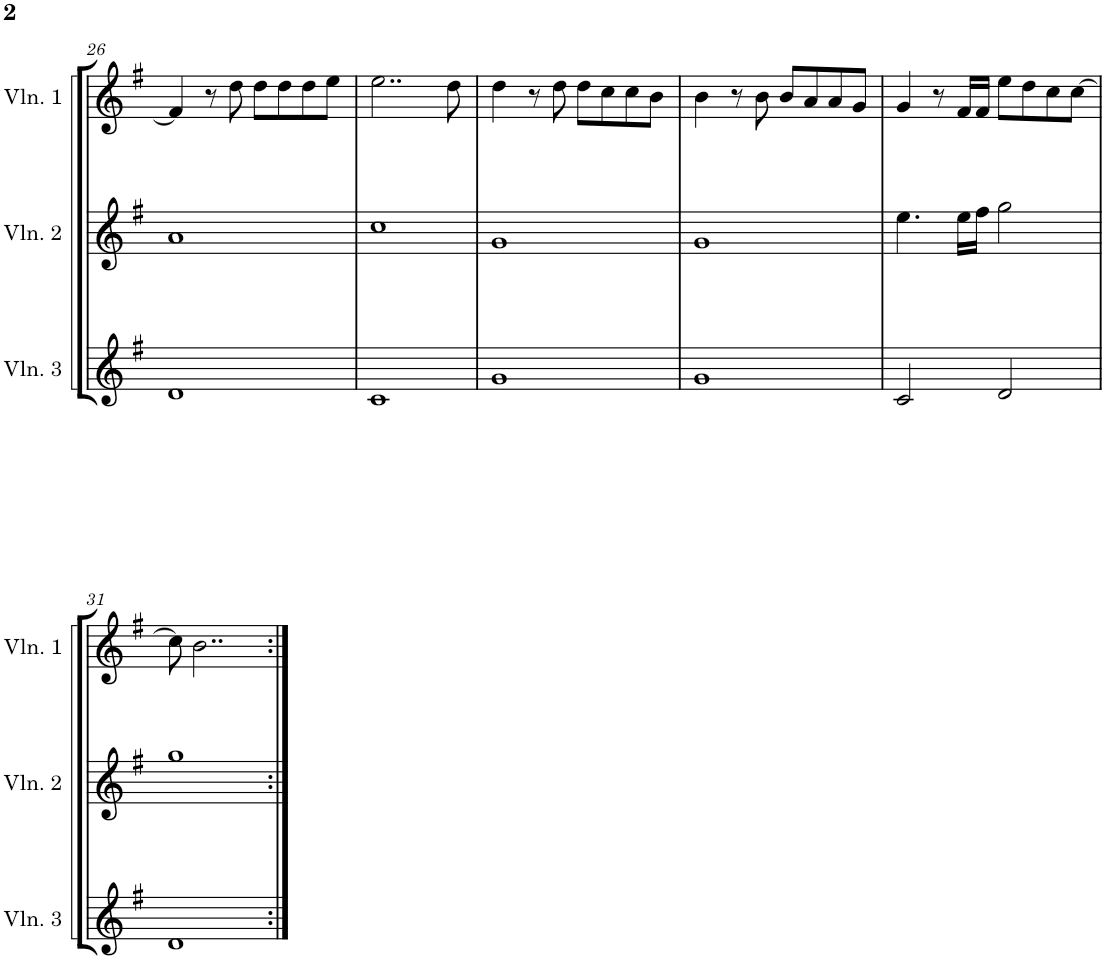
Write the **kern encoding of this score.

**kern	**kern	**kern
*part3	*part2	*part1
*staff3	*staff2	*staff1
*I"Violin 3	*I"Violin 2	*I"Violin 1
*I'Vln. 3	*I'Vln. 2	*I'Vln. 1
!!LO:PB:g=z
*clefG2	*clefG2	*clefG2
*k[f#]	*k[f#]	*k[f#]
*M4/4	*M4/4	*M4/4
=26	=26	=26
1d	1a	4f#/]
.	.	8r
.	.	8dd\
.	.	8dd\L
.	.	8dd\
.	.	8dd\
.	.	8ee\J
=27	=27	=27
1c	1cc	2..ee\
.	.	8dd\
=28	=28	=28
1g	1g	4dd\
.	.	8r
.	.	8dd\
.	.	8dd\L
.	.	8cc\
.	.	8cc\
.	.	8b\J
=29	=29	=29
1g	1g	4b\
.	.	8r
.	.	8b\
.	.	8b/L
.	.	8a/
.	.	8a/
.	.	8g/J
=30	=30	=30
2c/	4.ee\	4g/
.	.	8r
.	16ee\LL	16f#/LL
.	16ff#\JJ	16f#/JJ
2d/	2gg\	8ee\L
.	.	8dd\
.	.	8cc\
.	.	[8cc\J
!!LO:LB:g=z
=31	=31	=31
1d	1gg	8cc\]
.	.	2..b\
=:|!	=:|!	=:|!
*-	*-	*-
